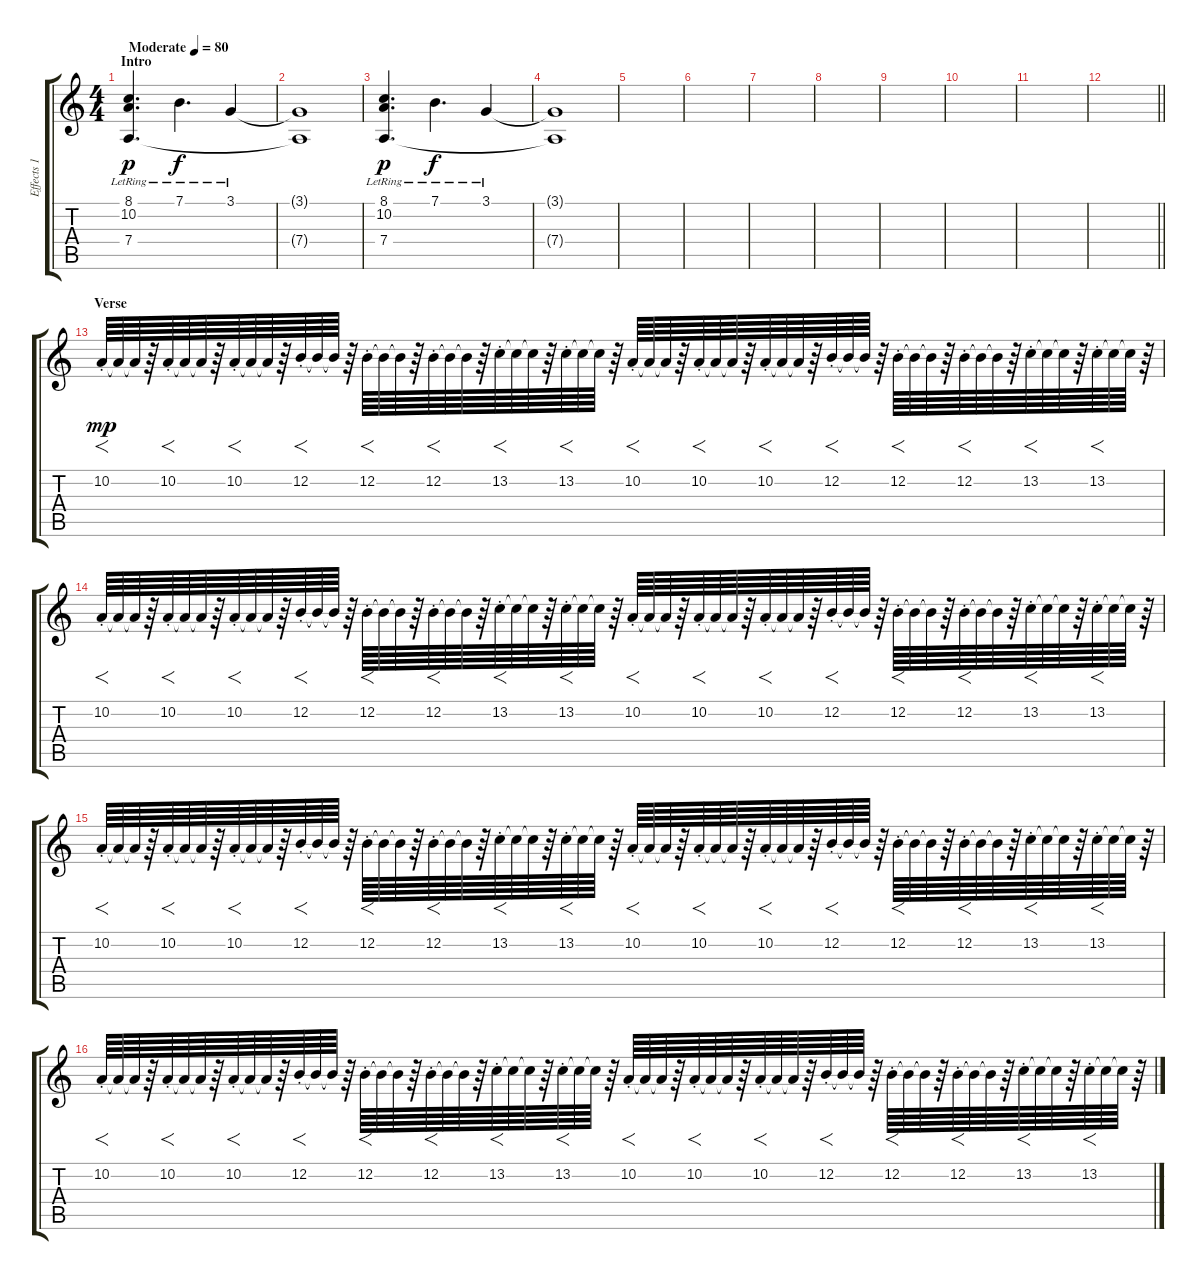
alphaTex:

\track ("Effects 1" "Effects 1") {instrument orchestralharp}
\staff {score tabs}
\tuning (E4 B3 G3 D3 A2 E2) {hide}
\ts (4 4)
\section ("" "Intro")
\tempo (80 "Moderate")
\clef g2
\ks c
(8.1{lr} 10.2{lr} 7.4{lr}).4{d dy p instrument orchestralharp} 7.1{lr}.4{d dy f} 3.1{lr}.4 |
(3.1{t} 7.4{t}).1 |
(8.1{lr} 10.2{lr} 7.4{lr}).4{d dy p} 7.1{lr}.4{d dy f} 3.1{lr}.4 |
(3.1{t} 7.4{t}).1 |
|
|
|
|
|
|
|
\barLineRight lightlight
|
\section ("" "Verse")
10.2{st}.64{f dy mp volume 3 instrument lead2sawtooth} 10.2{t}.64{volume 5} 10.2{t}.64{volume 7} r.64{volume 13} 10.2{st}.64{f volume 3 instrument lead2sawtooth} 10.2{t}.64{volume 5} 10.2{t}.64{volume 7} r.64{volume 13} 10.2{st}.64{f volume 3 instrument lead2sawtooth} 10.2{t}.64{volume 5} 10.2{t}.64{volume 7} r.64{volume 13} 12.2{st}.64{f volume 3 instrument lead2sawtooth} 12.2{t}.64{volume 5} 12.2{t}.64{volume 7} r.64{volume 13} 12.2{st}.64{f volume 3 instrument lead2sawtooth} 12.2{t}.64{volume 5} 12.2{t}.64{volume 7} r.64{volume 13} 12.2{st}.64{f volume 3 instrument lead2sawtooth} 12.2{t}.64{volume 5} 12.2{t}.64{volume 7} r.64{volume 13} 13.2{st}.64{f volume 3 instrument lead2sawtooth} 13.2{t}.64{volume 5} 13.2{t}.64{volume 7} r.64{volume 13} 13.2{st}.64{f volume 3 instrument lead2sawtooth} 13.2{t}.64{volume 5} 13.2{t}.64{volume 7} r.64{volume 13} 10.2{st}.64{f volume 3 instrument lead2sawtooth} 10.2{t}.64{volume 5} 10.2{t}.64{volume 7} r.64{volume 13} 10.2{st}.64{f volume 3 instrument lead2sawtooth} 10.2{t}.64{volume 5} 10.2{t}.64{volume 7} r.64{volume 13} 10.2{st}.64{f volume 3 instrument lead2sawtooth} 10.2{t}.64{volume 5} 10.2{t}.64{volume 7} r.64{volume 13} 12.2{st}.64{f volume 3 instrument lead2sawtooth} 12.2{t}.64{volume 5} 12.2{t}.64{volume 7} r.64{volume 13} 12.2{st}.64{f volume 3 instrument lead2sawtooth} 12.2{t}.64{volume 5} 12.2{t}.64{volume 7} r.64{volume 13} 12.2{st}.64{f volume 3 instrument lead2sawtooth} 12.2{t}.64{volume 5} 12.2{t}.64{volume 7} r.64{volume 13} 13.2{st}.64{f volume 3 instrument lead2sawtooth} 13.2{t}.64{volume 5} 13.2{t}.64{volume 7} r.64{volume 13} 13.2{st}.64{f volume 3 instrument lead2sawtooth} 13.2{t}.64{volume 5} 13.2{t}.64{volume 7} r.64{volume 13} |
10.2{st}.64{f volume 3 instrument lead2sawtooth} 10.2{t}.64{volume 5} 10.2{t}.64{volume 7} r.64{volume 13} 10.2{st}.64{f volume 3 instrument lead2sawtooth} 10.2{t}.64{volume 5} 10.2{t}.64{volume 7} r.64{volume 13} 10.2{st}.64{f volume 3 instrument lead2sawtooth} 10.2{t}.64{volume 5} 10.2{t}.64{volume 7} r.64{volume 13} 12.2{st}.64{f volume 3 instrument lead2sawtooth} 12.2{t}.64{volume 5} 12.2{t}.64{volume 7} r.64{volume 13} 12.2{st}.64{f volume 3 instrument lead2sawtooth} 12.2{t}.64{volume 5} 12.2{t}.64{volume 7} r.64{volume 13} 12.2{st}.64{f volume 3 instrument lead2sawtooth} 12.2{t}.64{volume 5} 12.2{t}.64{volume 7} r.64{volume 13} 13.2{st}.64{f volume 3 instrument lead2sawtooth} 13.2{t}.64{volume 5} 13.2{t}.64{volume 7} r.64{volume 13} 13.2{st}.64{f volume 3 instrument lead2sawtooth} 13.2{t}.64{volume 5} 13.2{t}.64{volume 7} r.64{volume 13} 10.2{st}.64{f volume 3 instrument lead2sawtooth} 10.2{t}.64{volume 5} 10.2{t}.64{volume 7} r.64{volume 13} 10.2{st}.64{f volume 3 instrument lead2sawtooth} 10.2{t}.64{volume 5} 10.2{t}.64{volume 7} r.64{volume 13} 10.2{st}.64{f volume 3 instrument lead2sawtooth} 10.2{t}.64{volume 5} 10.2{t}.64{volume 7} r.64{volume 13} 12.2{st}.64{f volume 3 instrument lead2sawtooth} 12.2{t}.64{volume 5} 12.2{t}.64{volume 7} r.64{volume 13} 12.2{st}.64{f volume 3 instrument lead2sawtooth} 12.2{t}.64{volume 5} 12.2{t}.64{volume 7} r.64{volume 13} 12.2{st}.64{f volume 3 instrument lead2sawtooth} 12.2{t}.64{volume 5} 12.2{t}.64{volume 7} r.64{volume 13} 13.2{st}.64{f volume 3 instrument lead2sawtooth} 13.2{t}.64{volume 5} 13.2{t}.64{volume 7} r.64{volume 13} 13.2{st}.64{f volume 3 instrument lead2sawtooth} 13.2{t}.64{volume 5} 13.2{t}.64{volume 7} r.64{volume 13} |
10.2{st}.64{f volume 3 instrument lead2sawtooth} 10.2{t}.64{volume 5} 10.2{t}.64{volume 7} r.64{volume 13} 10.2{st}.64{f volume 3 instrument lead2sawtooth} 10.2{t}.64{volume 5} 10.2{t}.64{volume 7} r.64{volume 13} 10.2{st}.64{f volume 3 instrument lead2sawtooth} 10.2{t}.64{volume 5} 10.2{t}.64{volume 7} r.64{volume 13} 12.2{st}.64{f volume 3 instrument lead2sawtooth} 12.2{t}.64{volume 5} 12.2{t}.64{volume 7} r.64{volume 13} 12.2{st}.64{f volume 3 instrument lead2sawtooth} 12.2{t}.64{volume 5} 12.2{t}.64{volume 7} r.64{volume 13} 12.2{st}.64{f volume 3 instrument lead2sawtooth} 12.2{t}.64{volume 5} 12.2{t}.64{volume 7} r.64{volume 13} 13.2{st}.64{f volume 3 instrument lead2sawtooth} 13.2{t}.64{volume 5} 13.2{t}.64{volume 7} r.64{volume 13} 13.2{st}.64{f volume 3 instrument lead2sawtooth} 13.2{t}.64{volume 5} 13.2{t}.64{volume 7} r.64{volume 13} 10.2{st}.64{f volume 3 instrument lead2sawtooth} 10.2{t}.64{volume 5} 10.2{t}.64{volume 7} r.64{volume 13} 10.2{st}.64{f volume 3 instrument lead2sawtooth} 10.2{t}.64{volume 5} 10.2{t}.64{volume 7} r.64{volume 13} 10.2{st}.64{f volume 3 instrument lead2sawtooth} 10.2{t}.64{volume 5} 10.2{t}.64{volume 7} r.64{volume 13} 12.2{st}.64{f volume 3 instrument lead2sawtooth} 12.2{t}.64{volume 5} 12.2{t}.64{volume 7} r.64{volume 13} 12.2{st}.64{f volume 3 instrument lead2sawtooth} 12.2{t}.64{volume 5} 12.2{t}.64{volume 7} r.64{volume 13} 12.2{st}.64{f volume 3 instrument lead2sawtooth} 12.2{t}.64{volume 5} 12.2{t}.64{volume 7} r.64{volume 13} 13.2{st}.64{f volume 3 instrument lead2sawtooth} 13.2{t}.64{volume 5} 13.2{t}.64{volume 7} r.64{volume 13} 13.2{st}.64{f volume 3 instrument lead2sawtooth} 13.2{t}.64{volume 5} 13.2{t}.64{volume 7} r.64{volume 13} |
10.2{st}.64{f volume 3 instrument lead2sawtooth} 10.2{t}.64{volume 5} 10.2{t}.64{volume 7} r.64{volume 13} 10.2{st}.64{f volume 3 instrument lead2sawtooth} 10.2{t}.64{volume 5} 10.2{t}.64{volume 7} r.64{volume 13} 10.2{st}.64{f volume 3 instrument lead2sawtooth} 10.2{t}.64{volume 5} 10.2{t}.64{volume 7} r.64{volume 13} 12.2{st}.64{f volume 3 instrument lead2sawtooth} 12.2{t}.64{volume 5} 12.2{t}.64{volume 7} r.64{volume 13} 12.2{st}.64{f volume 3 instrument lead2sawtooth} 12.2{t}.64{volume 5} 12.2{t}.64{volume 7} r.64{volume 13} 12.2{st}.64{f volume 3 instrument lead2sawtooth} 12.2{t}.64{volume 5} 12.2{t}.64{volume 7} r.64{volume 13} 13.2{st}.64{f volume 3 instrument lead2sawtooth} 13.2{t}.64{volume 5} 13.2{t}.64{volume 7} r.64{volume 13} 13.2{st}.64{f volume 3 instrument lead2sawtooth} 13.2{t}.64{volume 5} 13.2{t}.64{volume 7} r.64{volume 13} 10.2{st}.64{f volume 3 instrument lead2sawtooth} 10.2{t}.64{volume 5} 10.2{t}.64{volume 7} r.64{volume 13} 10.2{st}.64{f volume 3 instrument lead2sawtooth} 10.2{t}.64{volume 5} 10.2{t}.64{volume 7} r.64{volume 13} 10.2{st}.64{f volume 3 instrument lead2sawtooth} 10.2{t}.64{volume 5} 10.2{t}.64{volume 7} r.64{volume 13} 12.2{st}.64{f volume 3 instrument lead2sawtooth} 12.2{t}.64{volume 5} 12.2{t}.64{volume 7} r.64{volume 13} 12.2{st}.64{f volume 3 instrument lead2sawtooth} 12.2{t}.64{volume 5} 12.2{t}.64{volume 7} r.64{volume 13} 12.2{st}.64{f volume 3 instrument lead2sawtooth} 12.2{t}.64{volume 5} 12.2{t}.64{volume 7} r.64{volume 13} 13.2{st}.64{f volume 3 instrument lead2sawtooth} 13.2{t}.64{volume 5} 13.2{t}.64{volume 7} r.64{volume 13} 13.2{st}.64{f volume 3 instrument lead2sawtooth} 13.2{t}.64{volume 5} 13.2{t}.64{volume 7} r.64{volume 13}
